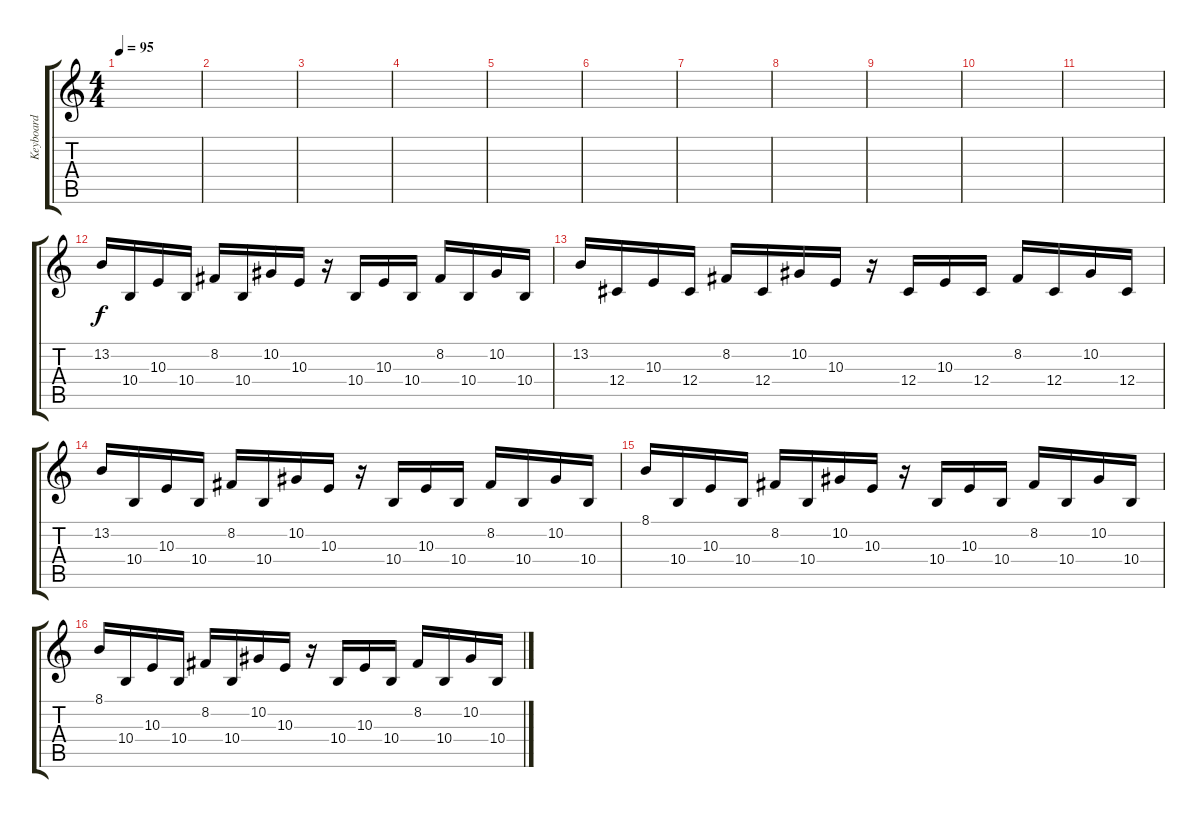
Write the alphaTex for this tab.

\track ("Keyboard" "Keyboard") {instrument lead1square}
\staff {score tabs}
\tuning (Eb4 Bb3 Gb3 Db3 Ab2 Eb2) {hide}
\ts (4 4)
\tempo 95
\clef g2
\ks c
|
|
|
|
|
|
|
|
|
|
|
13.2.16{volume 16 instrument synthbass1} 10.4.16 10.3.16 10.4.16 8.2.16 10.4.16 10.2.16 10.3.16 r.16 10.4.16 10.3.16 10.4.16 8.2.16 10.4.16 10.2.16 10.4.16 |
13.2.16 12.4.16 10.3.16 12.4.16 8.2.16 12.4.16 10.2.16 10.3.16 r.16 12.4.16 10.3.16 12.4.16 8.2.16 12.4.16 10.2.16 12.4.16 |
13.2.16 10.4.16 10.3.16 10.4.16 8.2.16 10.4.16 10.2.16 10.3.16 r.16 10.4.16 10.3.16 10.4.16 8.2.16 10.4.16 10.2.16 10.4.16 |
8.1.16 10.4.16 10.3.16 10.4.16 8.2.16 10.4.16 10.2.16 10.3.16 r.16 10.4.16 10.3.16 10.4.16 8.2.16 10.4.16 10.2.16 10.4.16 |
8.1.16 10.4.16 10.3.16 10.4.16 8.2.16 10.4.16 10.2.16 10.3.16 r.16 10.4.16 10.3.16 10.4.16 8.2.16 10.4.16 10.2.16 10.4.16
